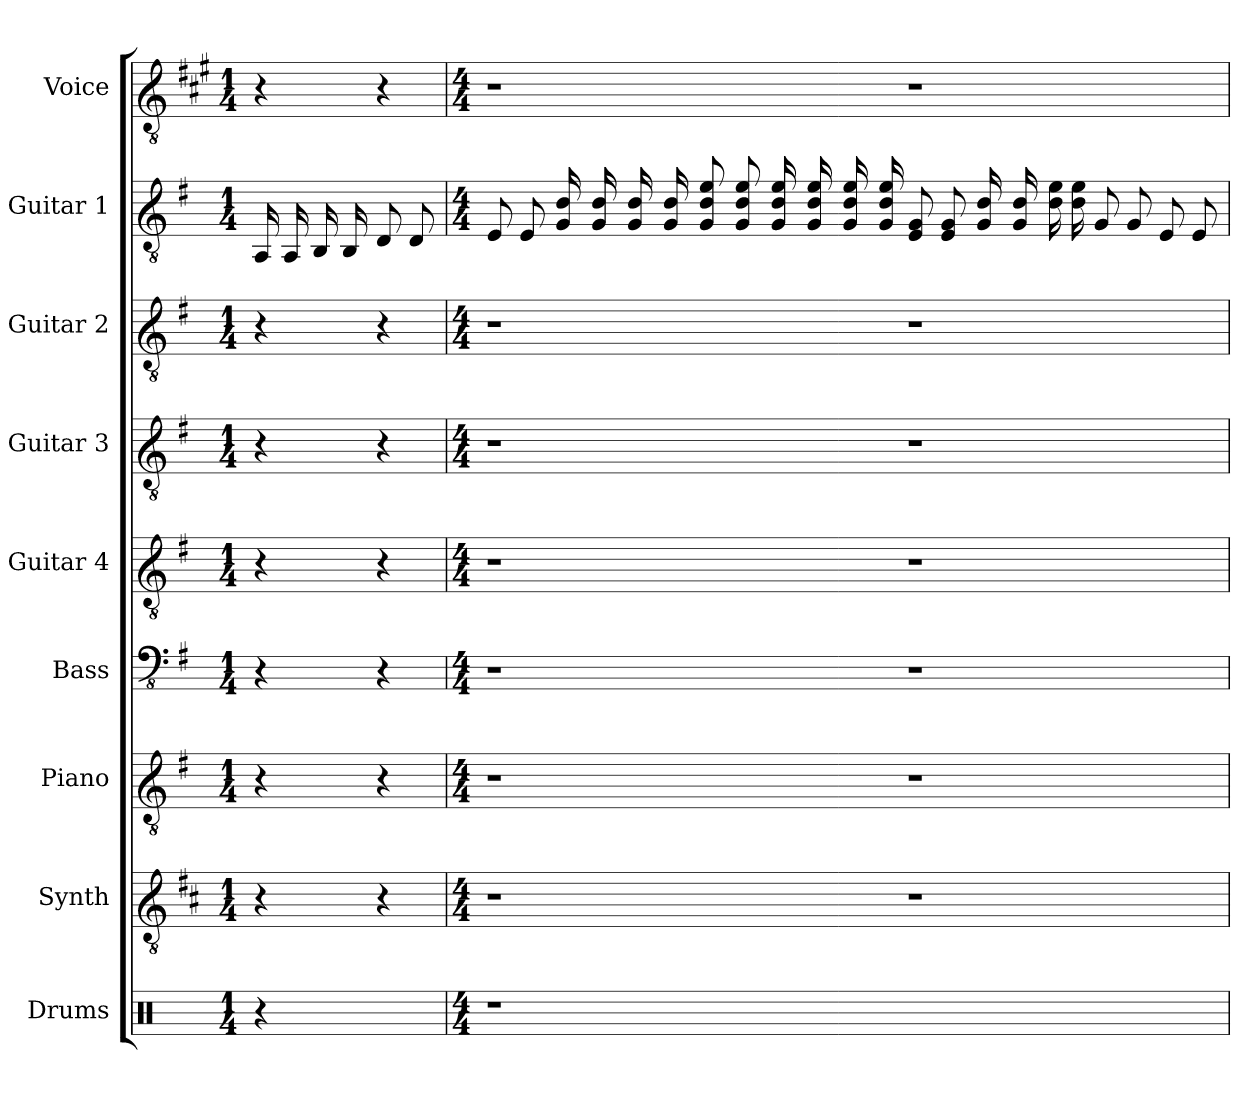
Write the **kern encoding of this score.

**kern	**kern	**kern	**kern	**kern	**kern	**kern	**kern	**kern
*part9	*part8	*part7	*part6	*part5	*part4	*part3	*part2	*part1
*staff9	*staff8	*staff7	*staff6	*staff5	*staff4	*staff3	*staff2	*staff1
*I"Drums	*I"Synth	*I"Piano	*I"Bass	*I"Guitar 4	*I"Guitar 3	*I"Guitar 2	*I"Guitar 1	*I"Voice
*	*	*I'Pno	*	*	*	*	*	*
*	*stria6	*stria6	*stria4	*stria6	*stria6	*stria6	*stria6	*stria6
*clefX	*clefGv2	*clefGv2	*clefFv4	*clefGv2	*clefGv2	*clefGv2	*clefGv2	*clefGv2
*	*ITrd4c7	*	*	*	*	*	*	*ITrd1c2
*k[]	*k[f#]	*k[f#]	*k[f#]	*k[f#]	*k[f#]	*k[f#]	*k[f#]	*k[f#]
*M1/4	*M1/4	*M1/4	*M1/4	*M1/4	*M1/4	*M1/4	*M1/4	*M1/4
*MM60	*MM60	*MM60	*MM60	*MM60	*MM60	*MM60	*MM60	*MM60
=1	=1	=1	=1	=1	=1	=1	=1	=1
4r	4r	4r	4r	4r	4r	4r	16AA	4r
.	.	.	.	.	.	.	16AA	.
.	.	.	.	.	.	.	16BB	.
.	.	.	.	.	.	.	16BB	.
4ryy	4r	4r	4r	4r	4r	4r	8D	4r
.	.	.	.	.	.	.	8D	.
=2	=2	=2	=2	=2	=2	=2	=2	=2
*M4/4	*M4/4	*M4/4	*M4/4	*M4/4	*M4/4	*M4/4	*M4/4	*M4/4
1r	1r	1r	1r	1r	1r	1r	8E	1r
.	.	.	.	.	.	.	8E	.
.	.	.	.	.	.	.	16d 16G	.
.	.	.	.	.	.	.	16d 16G	.
.	.	.	.	.	.	.	16d 16G	.
.	.	.	.	.	.	.	16d 16G	.
.	.	.	.	.	.	.	8g 8d 8G	.
.	.	.	.	.	.	.	8g 8d 8G	.
.	.	.	.	.	.	.	16g 16d 16G	.
.	.	.	.	.	.	.	16g 16d 16G	.
.	.	.	.	.	.	.	16g 16d 16G	.
.	.	.	.	.	.	.	16g 16d 16G	.
1ryy	1r	1r	1r	1r	1r	1r	8G 8E	1r
.	.	.	.	.	.	.	8G 8E	.
.	.	.	.	.	.	.	16d 16G	.
.	.	.	.	.	.	.	16d 16G	.
.	.	.	.	.	.	.	16g 16d	.
.	.	.	.	.	.	.	16g 16d	.
.	.	.	.	.	.	.	8G	.
.	.	.	.	.	.	.	8G	.
.	.	.	.	.	.	.	8E	.
.	.	.	.	.	.	.	8E	.
=	=	=	=	=	=	=	=	=
*-	*-	*-	*-	*-	*-	*-	*-	*-
